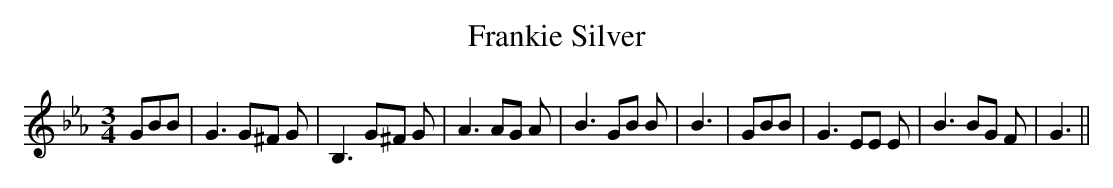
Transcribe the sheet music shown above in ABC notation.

X:1
T:Frankie Silver
M:3/4
L:1/8
K:Eb
 GBB| G3 G^F G| B,3 G^F G| A3 AG A| B3 GB B| B3| GBB| G3 EE E| B3 BG F|\
 G3||
